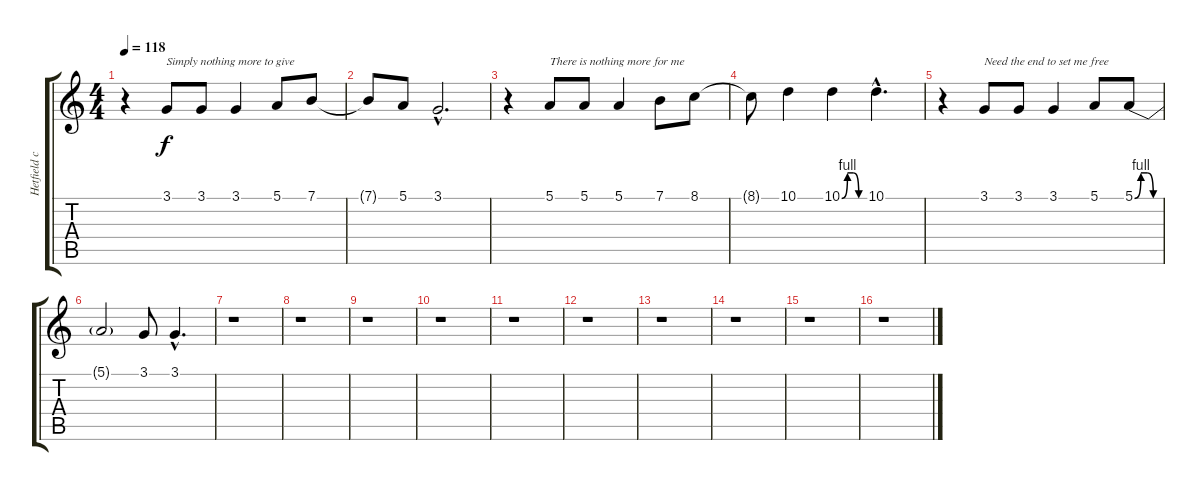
\track ("Hetfield chant" "Hetfield c") {instrument stringensemble1}
\staff {score tabs}
\tuning (E4 B3 G3 D3 A2 E2) {hide}
\ts (4 4)
\tempo 118
\clef g2
\ks c
r.4{dy f} 3.1.8{txt "Simply nothing more to give"} 3.1.8 3.1.4 5.1.8 7.1.8 |
7.1{t}.8 5.1.8 3.1{hac}.2{d} |
r.4 5.1.8{txt "There is nothing more for me"} 5.1.8 5.1.4 7.1.8 8.1.8 |
8.1{t}.8 10.1.4 10.1{be (custom 0 0 15 4 30 4 45 0 60 0)}.4 10.1{hac}.4{d} |
r.4 3.1.8{txt "Need the end to set me free "} 3.1.8 3.1.4 5.1.8 5.1{be (custom 0 0 15 4 30 4 45 0 60 0)}.8 |
5.1{t}.2 3.1.8 3.1{hac}.4{d} |
r.1 |
r.1 |
r.1 |
r.1 |
r.1 |
r.1 |
r.1 |
r.1 |
r.1 |
r.1
